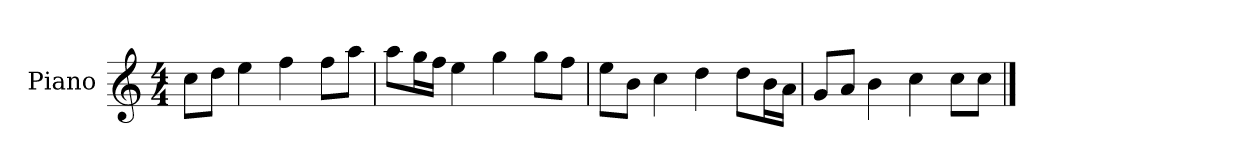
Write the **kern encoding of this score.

**kern
*part1
*staff1
*I"Piano
*I'P-no
*clefG2
*k[]
*M4/4
*MM90
=1
8cc\L
8dd\J
4ee\
4ff\
8ff\L
8aa\J
=2
8aa\L
16gg\L
16ff\JJ
4ee\
4gg\
8gg\L
8ff\J
=3
8ee\L
8b\J
4cc\
4dd\
8dd\L
16b\L
16a\JJ
=4
8g/L
8a/J
4b\
4cc\
8cc\L
8cc\J
==
*-
